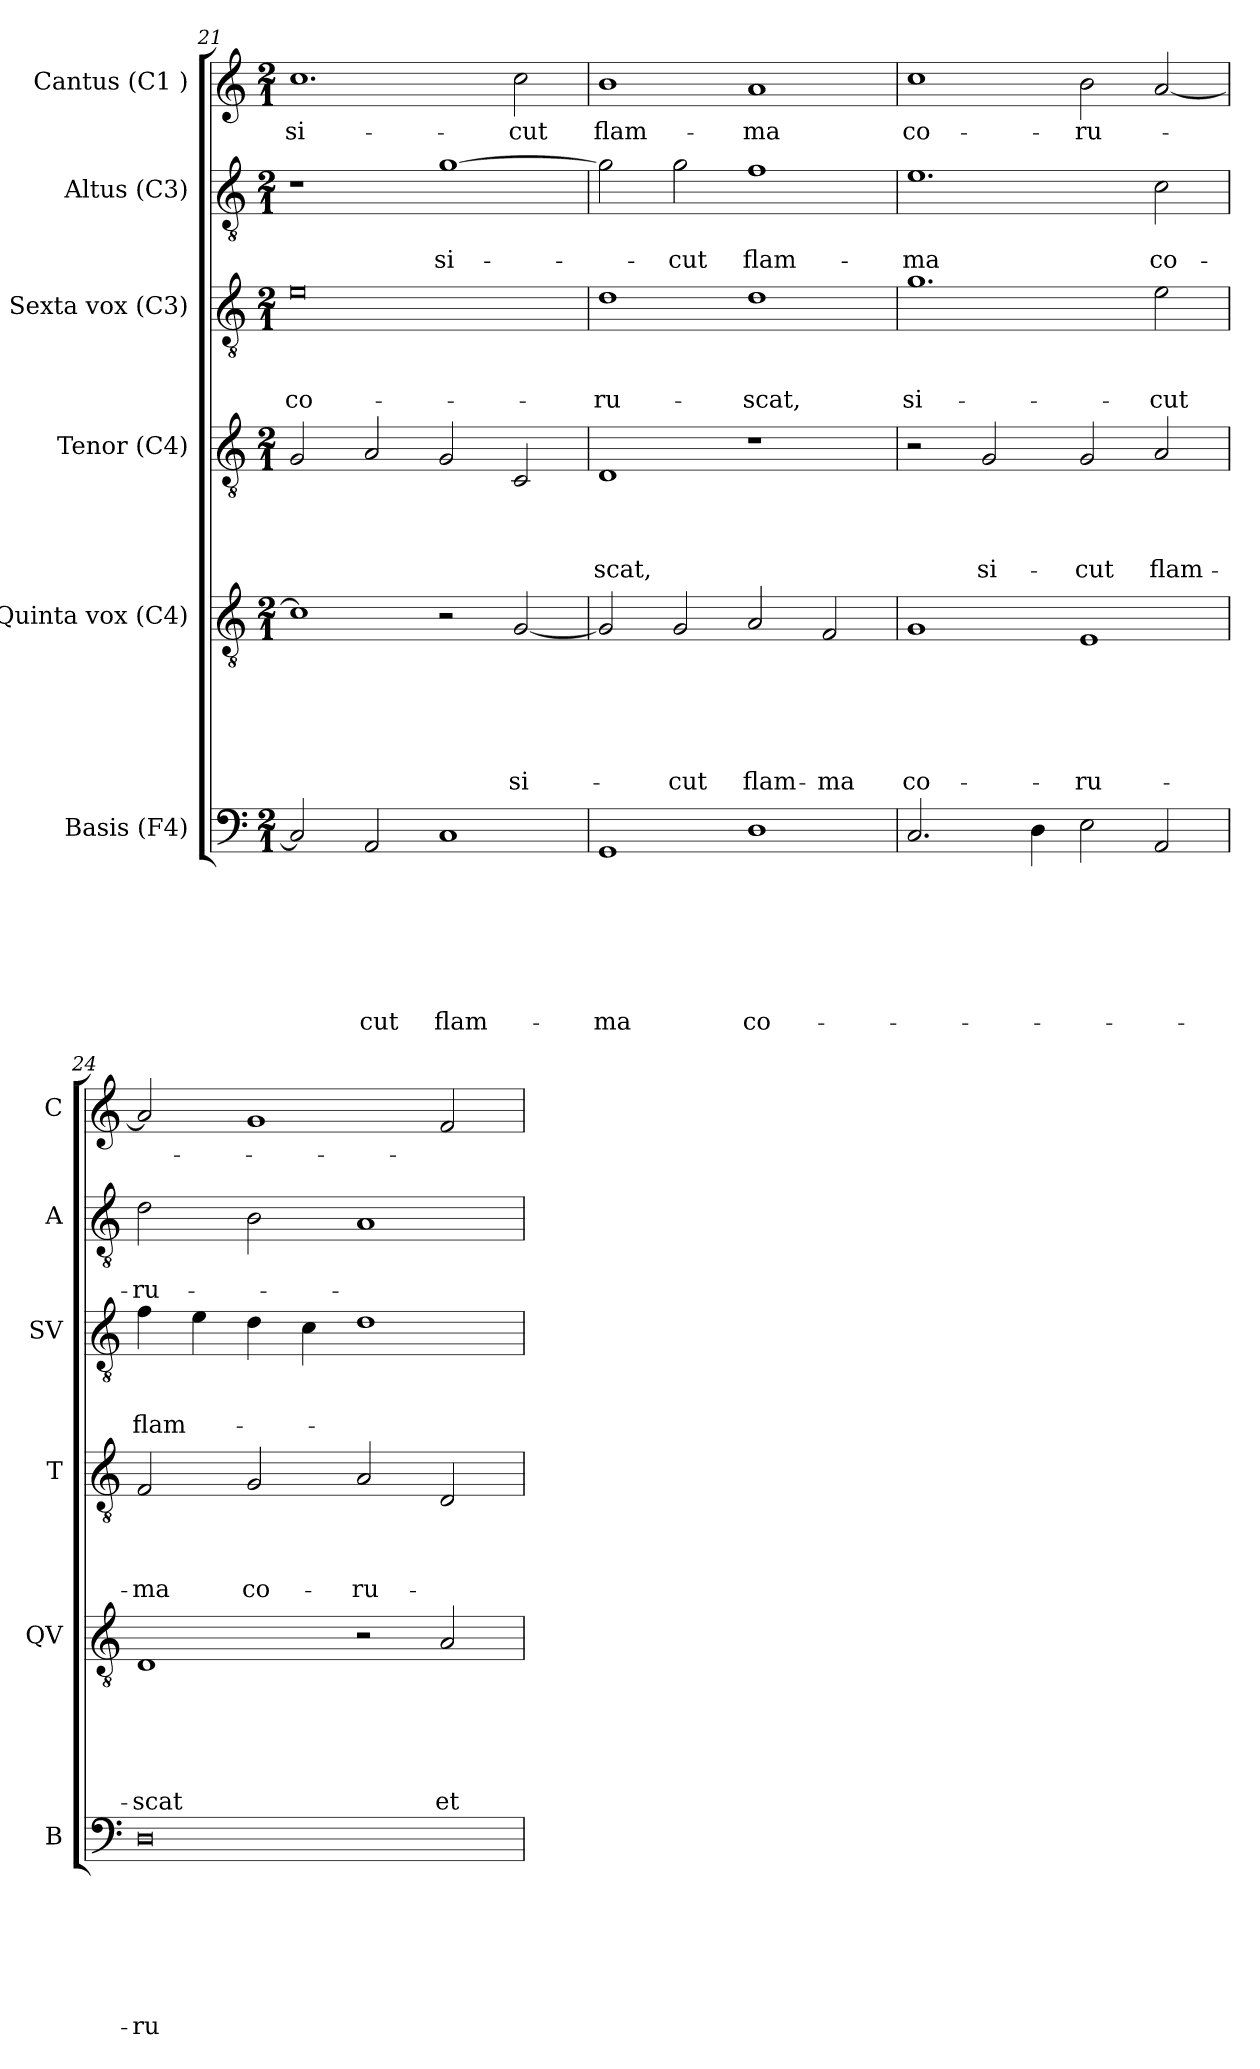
**kern	**text	**text	**text	**text	**text	**text	**text	**kern	**text	**text	**text	**text	**text	**text	**kern	**text	**text	**text	**text	**kern	**text	**text	**text	**kern	**text	**text	**kern	**text
*part6	*part6	*part6	*part6	*part6	*part6	*part6	*part6	*part5	*part5	*part5	*part5	*part5	*part5	*part5	*part4	*part4	*part4	*part4	*part4	*part3	*part3	*part3	*part3	*part2	*part2	*part2	*part1	*part1
*staff6	*staff6	*staff6	*staff6	*staff6	*staff6	*staff6	*staff6	*staff5	*staff5	*staff5	*staff5	*staff5	*staff5	*staff5	*staff4	*staff4	*staff4	*staff4	*staff4	*staff3	*staff3	*staff3	*staff3	*staff2	*staff2	*staff2	*staff1	*staff1
*I"Basis (F4)	*	*	*	*	*	*	*	*I"Quinta vox (C4)	*	*	*	*	*	*	*I"Tenor (C4)	*	*	*	*	*I"Sexta vox (C3)	*	*	*	*I"Altus (C3)	*	*	*I"Cantus (C1 )	*
*I'B	*	*	*	*	*	*	*	*I'QV	*	*	*	*	*	*	*I'T	*	*	*	*	*I'SV	*	*	*	*I'A	*	*	*I'C	*
*clefF4	*	*	*	*	*	*	*	*clefGv2	*	*	*	*	*	*	*clefGv2	*	*	*	*	*clefGv2	*	*	*	*clefGv2	*	*	*clefG2	*
*k[]	*	*	*	*	*	*	*	*k[]	*	*	*	*	*	*	*k[]	*	*	*	*	*k[]	*	*	*	*k[]	*	*	*k[]	*
*C:	*	*	*	*	*	*	*	*C:	*	*	*	*	*	*	*C:	*	*	*	*	*C:	*	*	*	*C:	*	*	*C:	*
*M2/1	*	*	*	*	*	*	*	*M2/1	*	*	*	*	*	*	*M2/1	*	*	*	*	*M2/1	*	*	*	*M2/1	*	*	*M2/1	*
=21	=21	=21	=21	=21	=21	=21	=21	=21	=21	=21	=21	=21	=21	=21	=21	=21	=21	=21	=21	=21	=21	=21	=21	=21	=21	=21	=21	=21
!	!	!	!	!	!	!	!	!	!	!	!	!	!	!	!	!	!	!	!	!	!	!	!LO:LY:b:rj	!	!	!	!	!LO:LY:b
2C/]	.	.	.	.	.	.	.	1c]	.	.	.	.	.	.	2G/	.	.	.	.	0e	.	.	co-	1r	.	.	1.cc	si-
!	!	!	!	!	!	!	!LO:LY:b	!	!	!	!	!	!	!	!	!	!	!	!	!	!	!	!	!	!	!	!	!
2AA/	.	.	.	.	.	.	-cut	.	.	.	.	.	.	.	2A/	.	.	.	.	.	.	.	.	.	.	.	.	.
!	!	!	!	!	!	!	!LO:LY:b	!	!	!	!	!	!	!	!	!	!	!	!	!	!	!	!	!	!	!LO:LY:b	!	!
1C	.	.	.	.	.	.	flam-	2r	.	.	.	.	.	.	2G/	.	.	.	.	.	.	.	.	[<1g	.	si-	.	.
!	!	!	!	!	!	!	!	!	!	!	!	!	!	!LO:LY:b	!	!	!	!	!	!	!	!	!	!	!	!	!	!LO:LY:b
.	.	.	.	.	.	.	.	[<2G/	.	.	.	.	.	si-	2C/	.	.	.	.	.	.	.	.	.	.	.	2cc\	-cut
!!LO:LB:g=z
=22	=22	=22	=22	=22	=22	=22	=22	=22	=22	=22	=22	=22	=22	=22	=22	=22	=22	=22	=22	=22	=22	=22	=22	=22	=22	=22	=22	=22
!	!	!	!	!	!	!	!LO:LY:b	!	!	!	!	!	!	!	!	!	!	!	!LO:LY:b	!	!	!	!LO:LY:b	!	!	!	!	!LO:LY:b
1GG	.	.	.	.	.	.	-ma	2G/]	.	.	.	.	.	.	1D	.	.	.	-scat,	1d	.	.	-ru-	2g\]	.	.	1b	flam-
!	!	!	!	!	!	!	!	!	!	!	!	!	!	!LO:LY:b	!	!	!	!	!	!	!	!	!	!	!	!LO:LY:b	!	!
.	.	.	.	.	.	.	.	2G/	.	.	.	.	.	-cut	.	.	.	.	.	.	.	.	.	2g\	.	-cut	.	.
!	!	!	!	!	!	!	!LO:LY:b	!	!	!	!	!	!	!LO:LY:b	!	!	!	!	!	!	!	!	!LO:LY:b	!	!	!LO:LY:b	!	!LO:LY:b
1D	.	.	.	.	.	.	co-	2A/	.	.	.	.	.	flam-	1r	.	.	.	.	1d	.	.	-scat,	1f	.	flam-	1a	-ma
!	!	!	!	!	!	!	!	!	!	!	!	!	!	!LO:LY:b	!	!	!	!	!	!	!	!	!	!	!	!	!	!
.	.	.	.	.	.	.	.	2F/	.	.	.	.	.	-ma	.	.	.	.	.	.	.	.	.	.	.	.	.	.
=23	=23	=23	=23	=23	=23	=23	=23	=23	=23	=23	=23	=23	=23	=23	=23	=23	=23	=23	=23	=23	=23	=23	=23	=23	=23	=23	=23	=23
!	!	!	!	!	!	!	!	!	!	!	!	!	!	!LO:LY:b	!	!	!	!	!	!	!	!	!LO:LY:b	!	!	!LO:LY:b	!	!LO:LY:b
2.C/	.	.	.	.	.	.	.	1G	.	.	.	.	.	co-	2r	.	.	.	.	1.g	.	.	si-	1.e	.	-ma	1cc	co-
!	!	!	!	!	!	!	!	!	!	!	!	!	!	!	!	!	!	!	!LO:LY:b	!	!	!	!	!	!	!	!	!
.	.	.	.	.	.	.	.	.	.	.	.	.	.	.	2G/	.	.	.	si-	.	.	.	.	.	.	.	.	.
4D\	.	.	.	.	.	.	.	.	.	.	.	.	.	.	.	.	.	.	.	.	.	.	.	.	.	.	.	.
!	!	!	!	!	!	!	!	!	!	!	!	!	!	!LO:LY:b	!	!	!	!	!LO:LY:b	!	!	!	!	!	!	!	!	!LO:LY:b
2E\	.	.	.	.	.	.	.	1E	.	.	.	.	.	-ru-	2G/	.	.	.	-cut	.	.	.	.	.	.	.	2b\	-ru-
!	!	!	!	!	!	!	!	!	!	!	!	!	!	!	!	!	!	!	!LO:LY:b	!	!	!	!LO:LY:b	!	!	!LO:LY:b	!	!
2AA/	.	.	.	.	.	.	.	.	.	.	.	.	.	.	2A/	.	.	.	flam-	2e\	.	.	-cut	2c\	.	co-	[<2a/	.
=24	=24	=24	=24	=24	=24	=24	=24	=24	=24	=24	=24	=24	=24	=24	=24	=24	=24	=24	=24	=24	=24	=24	=24	=24	=24	=24	=24	=24
!	!	!	!	!	!	!	!LO:LY:b:rj	!	!	!	!	!	!	!LO:LY:b	!	!	!	!	!LO:LY:b	!	!	!	!LO:LY:b	!	!	!LO:LY:b	!	!
0D	.	.	.	.	.	.	-ru-	1D	.	.	.	.	.	-scat	2F/	.	.	.	-ma	4f\	.	.	flam-	2d\	.	-ru-	2a/]	.
.	.	.	.	.	.	.	.	.	.	.	.	.	.	.	.	.	.	.	.	4e\	.	.	.	.	.	.	.	.
!	!	!	!	!	!	!	!	!	!	!	!	!	!	!	!	!	!	!	!LO:LY:b	!	!	!	!	!	!	!	!	!
.	.	.	.	.	.	.	.	.	.	.	.	.	.	.	2G/	.	.	.	co-	4d\	.	.	.	2B\	.	.	1g	.
.	.	.	.	.	.	.	.	.	.	.	.	.	.	.	.	.	.	.	.	4c\	.	.	.	.	.	.	.	.
!	!	!	!	!	!	!	!	!	!	!	!	!	!	!	!	!	!	!	!LO:LY:b	!	!	!	!	!	!	!	!	!
.	.	.	.	.	.	.	.	2r	.	.	.	.	.	.	2A/	.	.	.	-ru-	1d	.	.	.	1A	.	.	.	.
!	!	!	!	!	!	!	!	!	!	!	!	!	!	!LO:LY:b	!	!	!	!	!	!	!	!	!	!	!	!	!	!
.	.	.	.	.	.	.	.	2A/	.	.	.	.	.	et	2D/	.	.	.	.	.	.	.	.	.	.	.	2f/	.
=	=	=	=	=	=	=	=	=	=	=	=	=	=	=	=	=	=	=	=	=	=	=	=	=	=	=	=	=
*-	*-	*-	*-	*-	*-	*-	*-	*-	*-	*-	*-	*-	*-	*-	*-	*-	*-	*-	*-	*-	*-	*-	*-	*-	*-	*-	*-	*-
